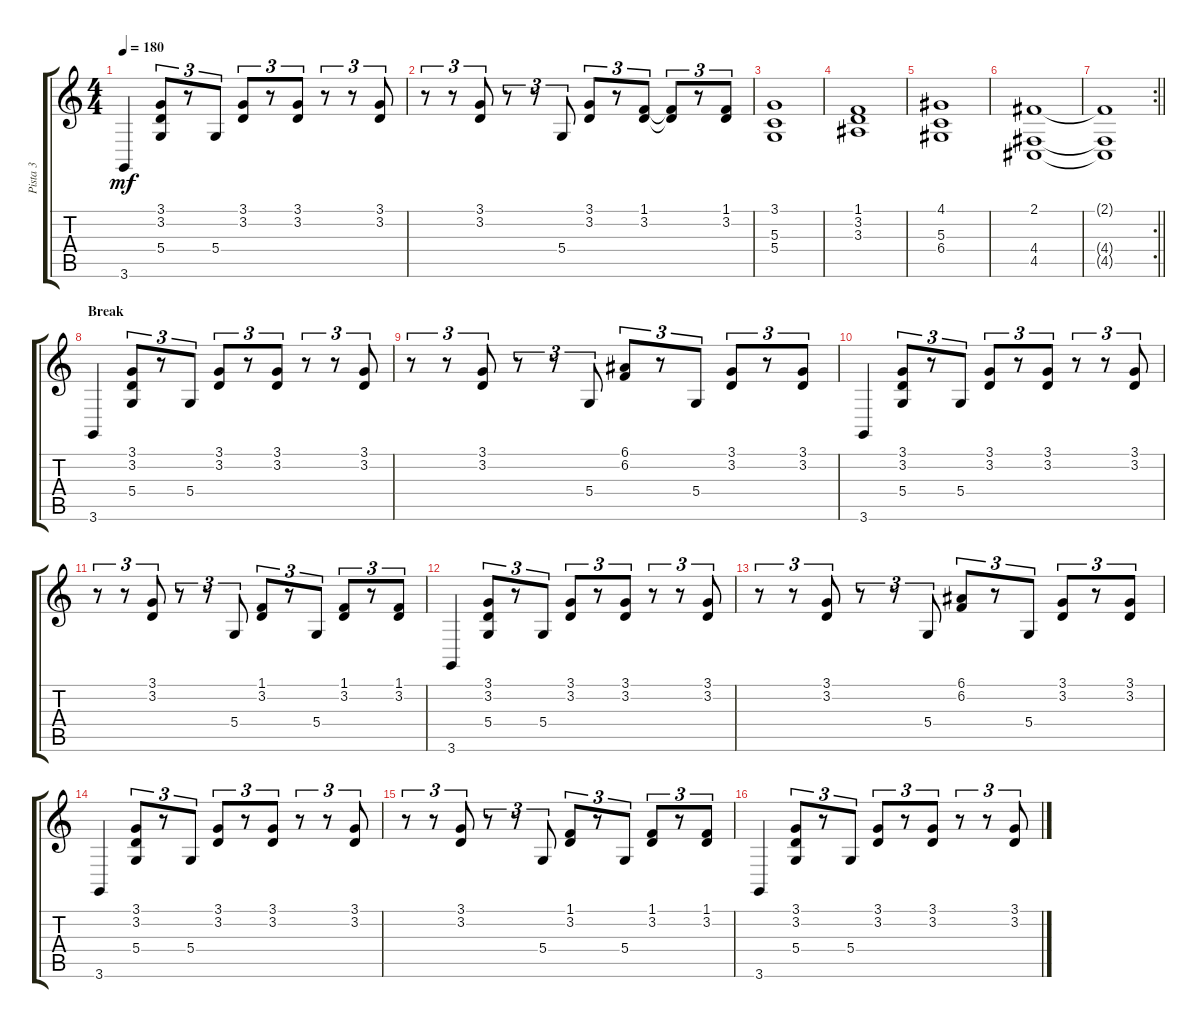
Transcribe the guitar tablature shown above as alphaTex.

\track ("Pista 3" "Pista 3") {instrument drawbarorgan}
\staff {score tabs}
\tuning (E4 B3 G3 D3 A2 E2) {hide}
\ts (4 4)
\tempo 180
\clef g2
\ks c
3.6.4{dy mf} (3.1 3.2 5.4).8{tu (3 2)} r.8{tu (3 2)} 5.4.8{tu (3 2)} (3.1 3.2).8{tu (3 2)} r.8{tu (3 2)} (3.1 3.2).8{tu (3 2)} r.8{tu (3 2)} r.8{tu (3 2)} (3.1 3.2).8{tu (3 2)} |
r.8{tu (3 2)} r.8{tu (3 2)} (3.1 3.2).8{tu (3 2)} r.8{tu (3 2)} r.8{tu (3 2)} 5.4.8{tu (3 2)} (3.1 3.2).8{tu (3 2)} r.8{tu (3 2)} (1.1 3.2).8{tu (3 2)} (1.1{t} 3.2{t}).8{tu (3 2)} r.8{tu (3 2)} (1.1 3.2).8{tu (3 2)} |
(3.1 5.3 5.4).1 |
(1.1 3.2 3.3).1 |
(4.1 5.3 6.4).1 |
(2.1 4.4 4.5).1 |
\rc 2
\barLineRight lightlight
(2.1{t} 4.4{t} 4.5{t}).1 |
\section ("" "Break")
3.6.4 (3.1 3.2 5.4).8{tu (3 2)} r.8{tu (3 2)} 5.4.8{tu (3 2)} (3.1 3.2).8{tu (3 2)} r.8{tu (3 2)} (3.1 3.2).8{tu (3 2)} r.8{tu (3 2)} r.8{tu (3 2)} (3.1 3.2).8{tu (3 2)} |
r.8{tu (3 2)} r.8{tu (3 2)} (3.1 3.2).8{tu (3 2)} r.8{tu (3 2)} r.8{tu (3 2)} 5.4.8{tu (3 2)} (6.1 6.2).8{tu (3 2)} r.8{tu (3 2)} 5.4.8{tu (3 2)} (3.1 3.2).8{tu (3 2)} r.8{tu (3 2)} (3.1 3.2).8{tu (3 2)} |
3.6.4 (3.1 3.2 5.4).8{tu (3 2)} r.8{tu (3 2)} 5.4.8{tu (3 2)} (3.1 3.2).8{tu (3 2)} r.8{tu (3 2)} (3.1 3.2).8{tu (3 2)} r.8{tu (3 2)} r.8{tu (3 2)} (3.1 3.2).8{tu (3 2)} |
r.8{tu (3 2)} r.8{tu (3 2)} (3.1 3.2).8{tu (3 2)} r.8{tu (3 2)} r.8{tu (3 2)} 5.4.8{tu (3 2)} (1.1 3.2).8{tu (3 2)} r.8{tu (3 2)} 5.4.8{tu (3 2)} (1.1 3.2).8{tu (3 2)} r.8{tu (3 2)} (1.1 3.2).8{tu (3 2)} |
3.6.4 (3.1 3.2 5.4).8{tu (3 2)} r.8{tu (3 2)} 5.4.8{tu (3 2)} (3.1 3.2).8{tu (3 2)} r.8{tu (3 2)} (3.1 3.2).8{tu (3 2)} r.8{tu (3 2)} r.8{tu (3 2)} (3.1 3.2).8{tu (3 2)} |
r.8{tu (3 2)} r.8{tu (3 2)} (3.1 3.2).8{tu (3 2)} r.8{tu (3 2)} r.8{tu (3 2)} 5.4.8{tu (3 2)} (6.1 6.2).8{tu (3 2)} r.8{tu (3 2)} 5.4.8{tu (3 2)} (3.1 3.2).8{tu (3 2)} r.8{tu (3 2)} (3.1 3.2).8{tu (3 2)} |
3.6.4 (3.1 3.2 5.4).8{tu (3 2)} r.8{tu (3 2)} 5.4.8{tu (3 2)} (3.1 3.2).8{tu (3 2)} r.8{tu (3 2)} (3.1 3.2).8{tu (3 2)} r.8{tu (3 2)} r.8{tu (3 2)} (3.1 3.2).8{tu (3 2)} |
r.8{tu (3 2)} r.8{tu (3 2)} (3.1 3.2).8{tu (3 2)} r.8{tu (3 2)} r.8{tu (3 2)} 5.4.8{tu (3 2)} (1.1 3.2).8{tu (3 2)} r.8{tu (3 2)} 5.4.8{tu (3 2)} (1.1 3.2).8{tu (3 2)} r.8{tu (3 2)} (1.1 3.2).8{tu (3 2)} |
3.6.4 (3.1 3.2 5.4).8{tu (3 2)} r.8{tu (3 2)} 5.4.8{tu (3 2)} (3.1 3.2).8{tu (3 2)} r.8{tu (3 2)} (3.1 3.2).8{tu (3 2)} r.8{tu (3 2)} r.8{tu (3 2)} (3.1 3.2).8{tu (3 2)}
